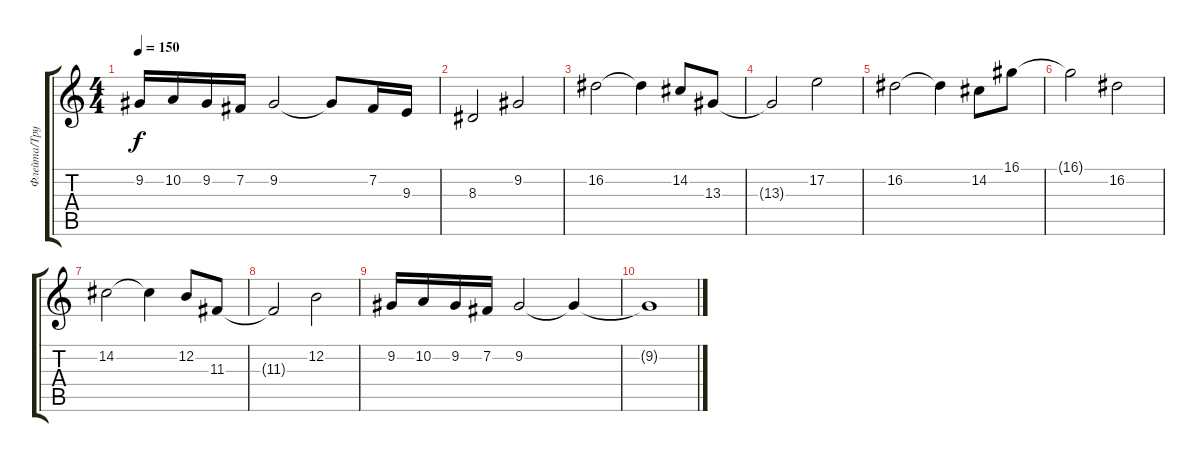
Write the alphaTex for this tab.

\track ("Флейта/Труба" "Флейта/Тру") {instrument flute}
\staff {score tabs}
\tuning (E4 B3 G3 D3 A2 E2) {hide}
\ts (4 4)
\tempo 150
\clef g2
\ks c
9.2.16{dy f} 10.2.16 9.2.16 7.2.16 9.2.2 9.2{t}.8 7.2.16 9.3.16 |
8.3.2 9.2.2 |
16.2.2 16.2{t}.4 14.2.8 13.3.8 |
13.3{t}.2 17.2.2 |
16.2.2 16.2{t}.4 14.2.8 16.1.8 |
16.1{t}.2 16.2.2 |
14.2.2 14.2{t}.4 12.2.8 11.3.8 |
11.3{t}.2 12.2.2 |
9.2.16 10.2.16 9.2.16 7.2.16 9.2.2 9.2{t}.4 |
9.2{t}.1
